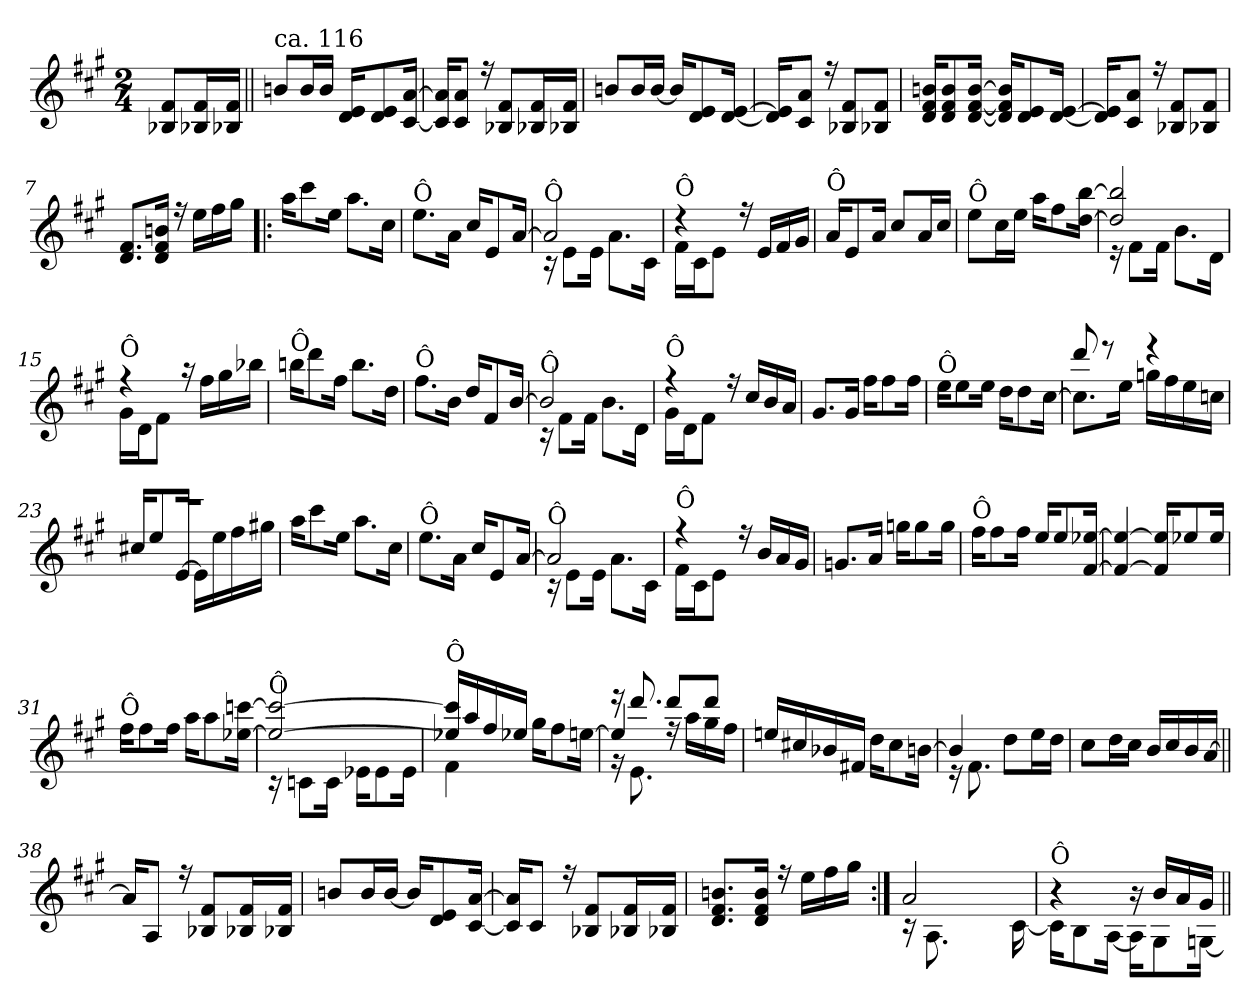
**kern
*part1
*staff1
*clefG2
*k[f#c#g#]
*A:
*M2/4
=
8B-X/ 8f#/L
16B-X/ 16f#/L
16B-X/ 16f#/JJ
=1||
*^
!LO:TX:a:t=ca. 116	!
8bn/L	4ryy
16b/L	.
16b/JJ	.
16d/ 16e/KL	4ryy
8d/ 8e/	.
[>16c#/ [>16a/Jk	.
=2	=2
16c#/] 16a/]KL	4ryy
8c#/ 8a/J	.
16rff	.
8B-X/ 8f#/L	4ryy
16B-X/ 16f#/L	.
16B-X/ 16f#/JJ	.
=3	=3
8bn/L	4ryy
16b/L	.
[>16b/JJ	.
16b/KL]	4ryy
8d/ 8e/	.
[>16d/ [>16e/Jk	.
!!LO:LB:g=z	!!
=4	=4
16d/] 16e/]KL	4ryy
8c#/ 8a/J	.
16rff	.
8B-X/ 8f#/L	4ryy
8B-X/ 8f#/J	.
=5	=5
16d/ 16f#/ 16bn/KL	4ryy
8d/ 8f#/ 8b/	.
[>16d/ [>16f#/ [>16b/Jk	.
16d/] 16f#/] 16b/]KL	4ryy
8d/ 8e/	.
[>16d/ [>16e/Jk	.
=6	=6
16d/] 16e/]KL	8.ryy
8c#/ 8a/J	.
16rff	16ryy
8B-X/ 8f#/L	4ryy
8B-X/ 8f#/J	.
=7	=7
8.d/ 8.f#/L	4ryy
16d/ 16f#/ 16bn/Jk	.
16rff	4ryy
16ee\LL	.
16ff#\	.
16gg#\JJ	.
!!LO:LB:g=z	!!
=8!|:	=8!|:
16aa\KL	2ryy
8ccc#\	.
16ee\Jk	.
8.aa\L	.
16cc#\Jk	.
=9	=9
!LO:TX:a:t=Ô	!
8.ee\L	2ryy
16a\Jk	.
16cc#/KL	.
8e/	.
[>16a/Jk	.
=10	=10
*	*^
!LO:TX:a:t=Ô	!	!
2a/]	16rB	2ryy
.	8e!\L	.
.	16e!\Jk	.
.	8.a!\L	.
.	16c#!\Jk	.
=11	=11	=11
!LO:TX:a:t=Ô	!	!
4rdd	16f#!\LL	2ryy
.	16c#!\J	.
.	8e!\J	.
16r	4ryy	.
16e/LL	.	.
16f#/	.	.
16g#/JJ	.	.
*	*v	*v
=12	=12
!LO:TX:a:t=Ô	!
16a/KL	2ryy
8e/	.
16a/Jk	.
8cc#/L	.
16a/L	.
16cc#/JJ	.
!!LO:LB:g=z	!!
=13	=13
!LO:TX:a:t=Ô	!
8ee\L	2ryy
16cc#\L	.
16ee\JJ	.
16aa\KL	.
8ff#\	.
[<16dd\ [<16bb\Jk	.
=14	=14
*	*^
2dd/] 2bb/]	16re	2ryy
.	8f#!\L	.
.	16f#!\Jk	.
.	8.b!\L	.
.	16d!\Jk	.
=15	=15	=15
!LO:TX:a:t=Ô	!	!
4rff	16g#!\LL	2ryy
.	16d!\J	.
.	8f#!\J	.
16r	4ryy	.
16ff#\LL	.	.
16gg#\	.	.
16bb-X\JJ	.	.
*	*v	*v
=16	=16
!LO:TX:a:t=Ô	!
16bbn\KL	2ryy
8ddd\	.
16ff#\Jk	.
8.bb\L	.
16dd\Jk	.
=17	=17
!LO:TX:a:t=Ô	!
8.ff#\L	2ryy
16b\Jk	.
16dd/KL	.
8f#/	.
[>16b/Jk	.
!!LO:LB:g=z	!!
=18	=18
*	*^
!LO:TX:a:t=Ô	!	!
2b/]	16rc	2ryy
.	8f#!\L	.
.	16f#!\Jk	.
.	8.b!\L	.
.	16d!\Jk	.
=19	=19	=19
!LO:TX:a:t=Ô	!	!
4rff	16g#!\LL	2ryy
.	16d!\J	.
.	8f#!\J	.
16r	4ryy	.
16cc#/LL	.	.
16b/	.	.
16a/JJ	.	.
*	*v	*v
=20	=20
8.g#/L	2ryy
16g#/Jk	.
16ff#\KL	.
8ff#\	.
16ff#\Jk	.
=21	=21
!LO:TX:a:t=Ô	!
16ee\KL	2ryy
8ee\	.
16ee\Jk	.
16dd\KL	.
8dd\	.
[<16cc#\Jk	.
=22	=22
*	*^
8.cc#\L]	8ryy	8ddd!/
.	8ryy	8reee
16ee\Jk	.	.
16ggn\LL	4ryy	4reee
16ff#\	.	.
16ee\	.	.
16ccn\JJ	.	.
!!LO:LB:g=z	!!	!!
=23	=23	=23
16cc#X/KL	2ryy	2rfff
8ee/	.	.
[<16e/Jk	.	.
16e\LL]	.	.
16ee\	.	.
16ff#\	.	.
16gg#X\JJ	.	.
*	*v	*v
=24	=24
16aa\KL	2ryy
8ccc#\	.
16ee\Jk	.
8.aa\L	.
16cc#\Jk	.
=25	=25
!LO:TX:a:t=Ô	!
8.ee\L	2ryy
16a\Jk	.
16cc#/KL	.
8e/	.
[>16a/Jk	.
=26	=26
*	*^
!LO:TX:a:t=Ô	!	!
2a/]	16rc	2ryy
.	8e!\L	.
.	16e!\Jk	.
.	8.a!\L	.
.	16c#!\Jk	.
=27	=27	=27
!LO:TX:a:t=Ô	!	!
4rff	16f#!\LL	2ryy
.	16c#!\J	.
.	8e!\J	.
16r	4ryy	.
16b/LL	.	.
16a/	.	.
16g#/JJ	.	.
*	*v	*v
!!LO:LB:g=z
=28	=28
8.gn/L	2ryy
16a/Jk	.
16ggn\KL	.
8gg\	.
16gg\Jk	.
=29	=29
!LO:TX:a:t=Ô	!
16ff#\KL	2ryy
8ff#\	.
16ff#\Jk	.
16ee/KL	.
8ee/	.
[>16f#/ [>16ee-X/Jk	.
=30	=30
4f#/_ 4ee-/_	2ryy
16f#/] 16ee-/]KL	.
8ee-X/	.
16ee-/Jk	.
=31	=31
!LO:TX:a:t=Ô	!
16ff#\KL	2ryy
8ff#\	.
16ff#\Jk	.
16aa\KL	.
8aa\	.
[<16ee-X\ [<16cccn\Jk	.
=32	=32
*	*^
!LO:TX:a:t=Ô	!	!
2ee-/_ 2ccc/_	16rB	2ryy
.	8cn!\L	.
.	16c!\Jk	.
.	16e-X!\KL	.
.	8e-!\	.
.	16e-!\Jk	.
!!LO:LB:g=z	!!	!!
=33	=33	=33
!LO:TX:a:t=Ô	!	!
16ee-X/] 16cccn/]LL	4f#!\	2ryy
16aa/	.	.
16ff#/	.	.
16ee-X/JJ	.	.
16gg#\KL	4ryy	.
8ff#\	.	.
[>16een\Jk	.	.
=34	=34	=34
*	*	*^
4ee/]	16ryy	16rddd	16rf
.	8.ryy	8.ddd!/	8.e\
(16rff	8ryy	8ddd!/L	4ryy
16aa\LL	.	.	.
16gg#\	8ryy	8ddd!/J	.
16ff#\JJ	.	.	.
*	*v	*v	*v
=35	=35
16een/LL	2ryy
16cc#X/	.
16b-X/	.
16f#X/JJ	.
16dd\KL	.
8cc#\	.
[<16bn\Jk	.
=36	=36
*	*^
4bn/]	2ryy	16rd
.	.	8.f#\
(8dd\L	.	4ryy
16ee\L	.	.
16dd\JJ	.	.
*	*v	*v
=37	=37
8cc#\L	2ryy
16dd\L	.
16cc#\JJ	.
16b/LL	.
16cc#/	.
16b/	.
[>16a/JJ	.
!!LO:LB:g=z	!!
=38||	=38||
16a/KL]	4ryy
8A/J	.
16rff	.
8B-X/ 8f#/L	4ryy
16B-X/ 16f#/L	.
16B-X/ 16f#/JJ	.
=39	=39
8bn/L	4ryy
16b/L	.
[>16b/JJ	.
16b/KL]	4ryy
8d/ 8e/	.
[>16c#/ [>16a/Jk	.
=40	=40
16c#/] 16a/]KL	4ryy
8c#/J	.
16rff	.
8B-X/ 8f#/L	4ryy
16B-X/ 16f#/L	.
16B-X/ 16f#/JJ	.
=41	=41
8.d/ 8.f#/ 8.bn/L	4ryy
16d/ 16f#/ 16b/Jk	.
16rff	4ryy
16ee\LL	.
16ff#\	.
16gg#\JJ	.
!!LO:PB:g=z	!!
=42:|!	=42:|!
*^	*^
2a/	4..ryy	2ryy	16rB
.	.	.	8.A\
.	.	.	4ryy
.	[<16c#!\	.	.
*	*	*v	*v
=43	=43	=43
!LO:TX:a:t=Ô	!	!
4r	16c#!\KL]	2ryy
.	8B!\	.
.	[<16A!\Jk	.
16r	16A!\KL]	.
16b/LL	8G#!\	.
16a/	.	.
16g#/JJ	[<16Gn!\Jk	.
*v	*v	*v
=||
*-
